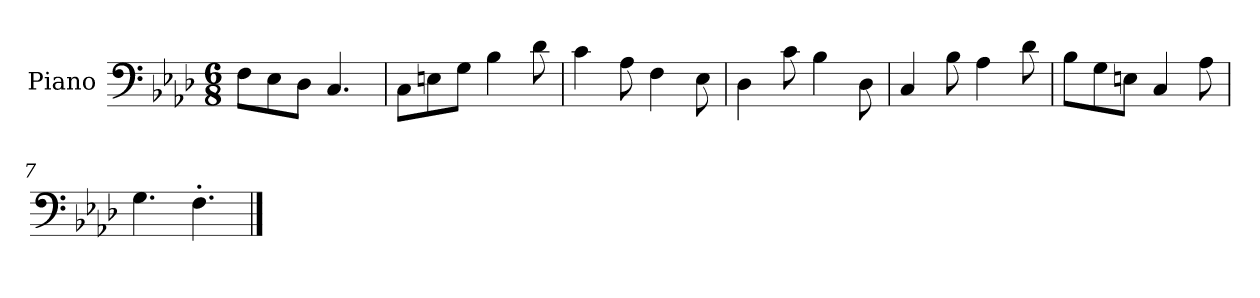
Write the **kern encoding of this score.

**kern
*part1
*staff1
*I"Piano
*I'Pno.
*clefF4
*k[b-e-a-d-]
*M6/8
*MM120
=1
8F\L
8E-\
8D-\J
4.C/
=2
8C\L
8En\
8G\J
4B-\
8d-\
=3
4c\
8A-\
4F\
8E-\
=4
4D-\
8c\
4B-\
8D-\
=5
4C/
8B-\
4A-\
8d-\
=6
8B-\L
8G\
8En\J
4C/
8A-\
=7
4.G\
4.F'\
==
*-
